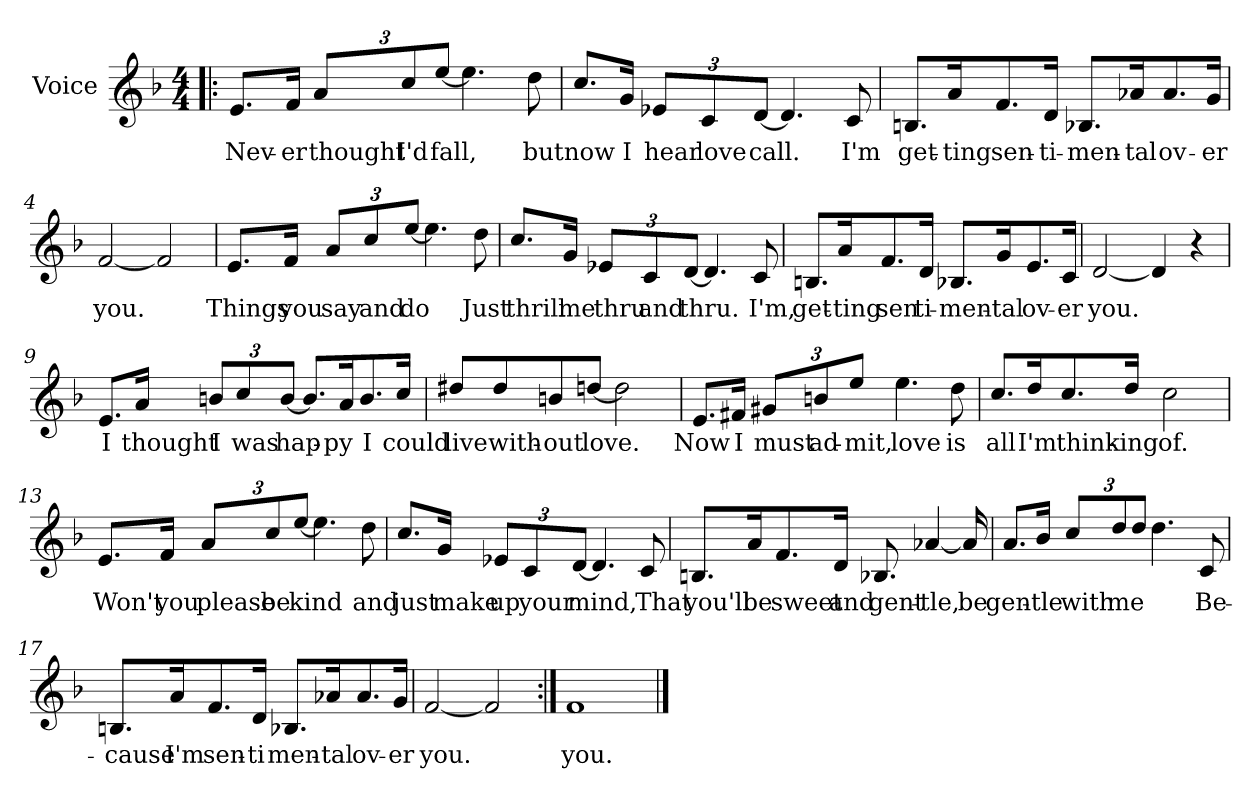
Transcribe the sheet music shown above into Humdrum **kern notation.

**kern	**text
*part1	*part1
*staff1	*staff1
*I"Voice	*
*clefG2	*
*k[b-]	*
*F:	*
*M4/4	*
=1!|:	=1!|:
8.e/L	Nev-
16f/J	-er
*Xbrackettup	*
12a/L	thought
12cc/	I'd
[12ee/J	fall,
4.ee\]	.
8dd\	but
=2	=2
8.cc/L	now
16g/J	I
12e-X/L	hear
12c/	love
[12d/J	call.
4.d/]	.
8c/	I'm
!!LO:LB:g=z
=3	=3
8.Bn/L	get-
16a/	-ting
8.f/	sen-
16d/J	-ti-
8.B-X/L	-men-
16a-X/	-tal
8.a-/	ov-
16g/J	-er
=4	=4
[2f/	you.
2f/]	.
=5	=5
8.e/L	Things
16f/J	you
12a/L	say
12cc/	and
[12ee/J	do
4.ee\]	.
8dd\	Just
!!LO:LB:g=z
=6	=6
8.cc/L	thrill
16g/J	me
12e-X/L	thru
12c/	and
[12d/J	thru.
4.d/]	.
8c/	I'm,
=7	=7
8.Bn/L	get-
16a/	-ting
8.f/	sen
16d/J	ti-
8.B-X/L	men-
16g/	-tal
8.e/	ov-
16c/J	-er
=8	=8
[2d/	you.
4d/]	.
4r	.
!!LO:LB:g=z
=9	=9
8.e/L	I
16a/J	thought
12bn/L	I
12cc/	was
[12b/J	-hap-
8.b/L]	.
16a/	-py
8.b/	I
16cc/J	could
=10	=10
8dd#X/L	live
8dd#/	with-
8bn/	-out
[8ddn/J	love.
2dd\]	.
!!LO:LB:g=z
=11	=11
8.e/L	Now
16f#X/J	I
12g#X/L	must
12bn/	ad-
12ee/J	mit,
4.ee\	love
8dd\	is
=12	=12
8.cc/L	all
16dd/	I'm
8.cc/	think-
16dd/J	-ing
2cc\	of.
=13	=13
8.e/L	Won't
16f/J	you
12a/L	please
12cc/	be
[12ee/J	kind
4.ee\]	.
8dd\	and
!!LO:LB:g=z
=14	=14
8.cc/L	just
16g/J	make
12e-X/L	up
12c/	your
[12d/J	mind,
4.d/]	.
8c/	That
=15	=15
8.Bn/L	you'll
16a/	be
8.f/	sweet
16d/J	and
8.B-X/	gent-
[4a-X/	-tle,
16a-/]	be
!!LO:LB:g=z
=16	=16
8.a/L	gen-
16b-/J	-tle
12cc/L	with
12dd/	me
12dd/J	.
4.dd\	.
8c/	Be-
=17	=17
8.Bn/L	-cause
16a/	I'm
8.f/	sen-
16d/J	-ti
8.B-X/L	men-
16a-X/	-tal
8.a-/	ov-
16g/J	-er
=18	=18
[2f/	you.
2f/]	.
=19:|!	=19:|!
1f	you.
==	==
*-	*-
